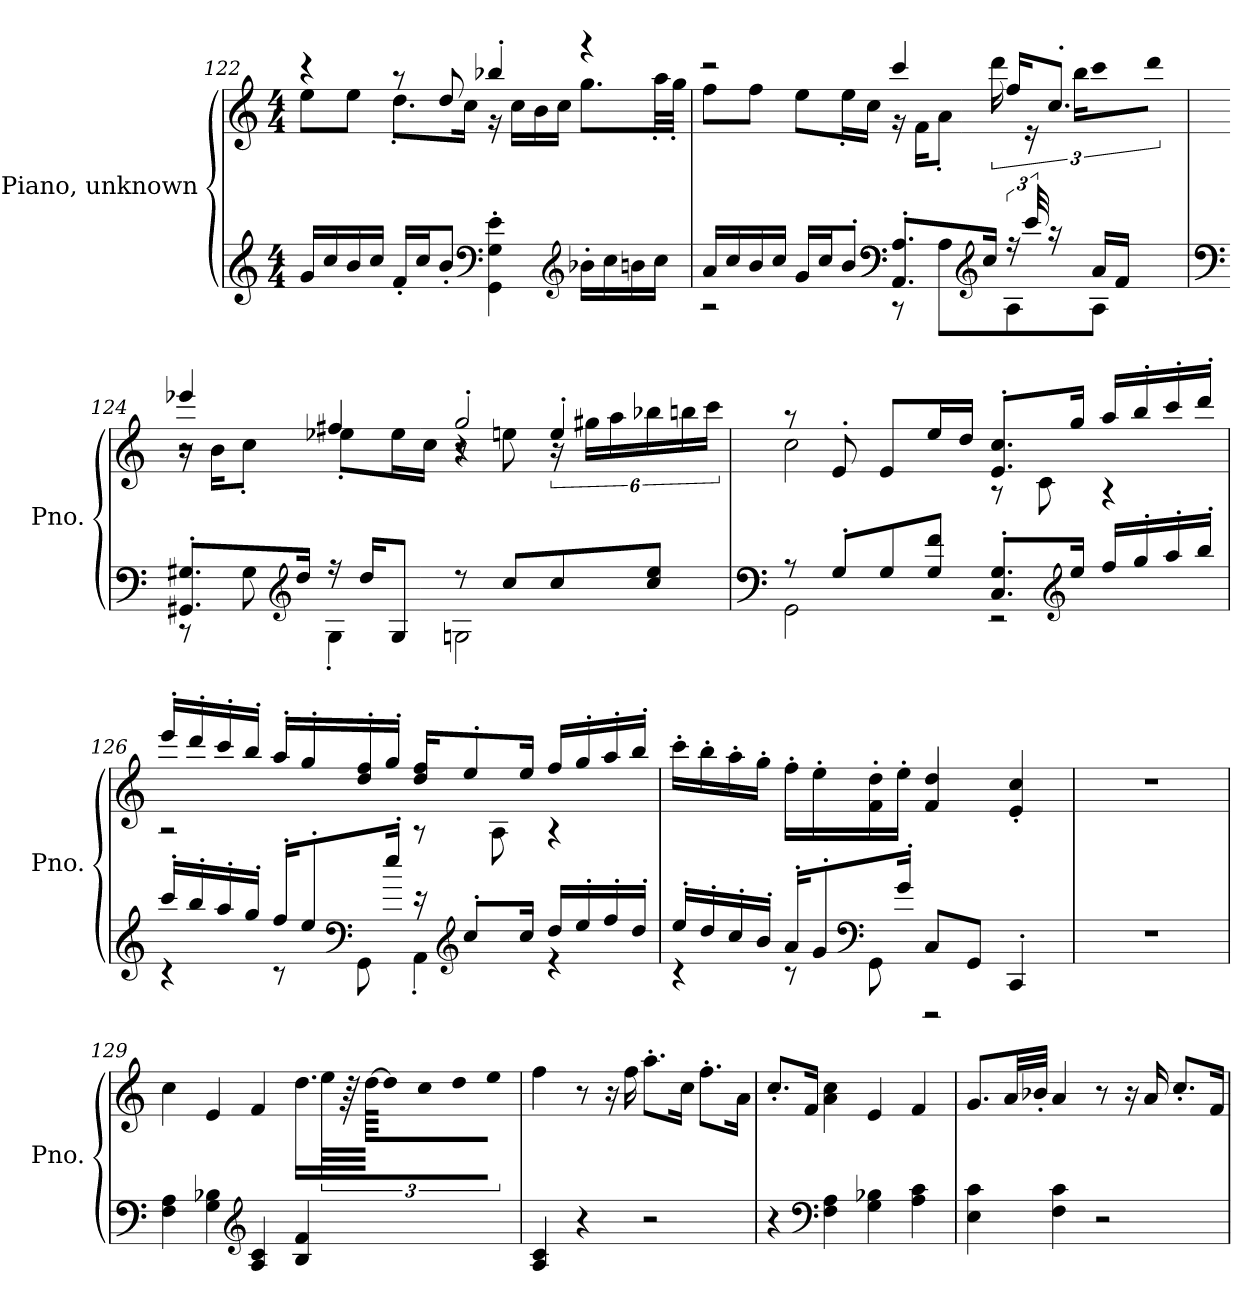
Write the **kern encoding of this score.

**kern	**kern
*part1	*part1
*staff2	*staff1
*I"Piano, unknown	*
*I'Pno.	*
*clefG2	*clefG2
*k[]	*k[]
*M4/4	*M4/4
=122	=122
*	*^
16g/LL	4r	8ee\L
16cc/	.	.
16b/	.	8ee\J
16cc/JJ	.	.
16f'/LL	8r	8.dd'\L
16cc/J	.	.
8b'/J	8dd/	.
.	.	16cc\Jk
*clefF4	*	*
4GG\' 4G\' 4e\'	4bb-X'/	16r
.	.	16cc\LL
.	.	16b\
.	.	16cc\JJ
*clefG2	*	*
16b-X'\LL	4r	8.gg\L
16cc\	.	.
16bn\	.	.
16cc\JJ	.	32aa'\LL
.	.	32gg'\JJJ
!!LO:LB:g=z	!!
=123	=123	=123
*^	*	*
16a/LL	2r	2r	8ff\L
16cc/	.	.	.
16b/	.	.	8ff\J
16cc/JJ	.	.	.
16g/LL	.	.	8ee\L
16cc/J	.	.	.
8b'/J	.	.	16ee'\L
.	.	.	16cc\JJ
*clefF4	*	*	*
8.AA/' 8.A/'L	8r	4ccc/	16r
.	.	.	16f\KL
.	8A\L	.	8a'\J
*clefG2	*	*	*
16cc/Jk	.	.	.
24r	8A\	16ff/KL	24ddd\
48ccc/	.	.	24r
16r	.	8.cc'/J	.
.	.	.	24bb\LL
16a/LL	8A\J	.	16ccc\
16f/JJ	.	.	16ddd\JJ
*	*	*v	*v
=124	=124	=124
*clefF4	*	*
*	*	*^
*	*	*	*^
8.GG#X/' 8.G#X/'L	8r	4eee-X/	16r	2r
.	.	.	16b\KL	.
.	8G#\	.	8cc'\J	.
*clefG2	*	*	*	*
16dd/Jk	.	.	.	.
16r	4G#'\	4ff#X/	8ee-X'\L	.
16dd/KL	.	.	.	.
8G#/J	.	.	16ee-\L	.
.	.	.	16cc\JJ	.
8r	2Gn\	2gg'/	8r	4r
8cc/L	.	.	8een\	.
8cc/	.	.	24r	4ee'/
.	.	.	24gg#X\LL	.
.	.	.	24aa\	.
*	*	*	*Xbrackettup	*
8cc/ 8ee/J	.	.	24bb-X\	.
.	.	.	24bbn\	.
.	.	.	24ccc\JJ	.
*	*	*v	*v	*v
!!LO:LB:g=z
=125	=125	=125
*clefF4	*	*
*	*	*^
8r	2GG\	8r	2cc\
8G'/L	.	8e'/	.
8G/	.	8e/L	.
8G/ 8f/J	.	16ee/L	.
.	.	16dd/JJ	.
8.C/' 8.G/'L	2r	8.e/' 8.cc/'L	8r
.	.	.	8c\
*clefG2	*	*	*
16ee/Jk	.	16gg/Jk	.
16ff/LL	.	16aa/LL	4r
16gg'/	.	16bb'/	.
16aa'/	.	16ccc'/	.
16bb'/JJ	.	16ddd'/JJ	.
=126	=126	=126	=126
16ccc'/LL	4r	16eee'/LL	2r
16bb'/	.	16ddd'/	.
16aa'/	.	16ccc'/	.
16gg'/JJ	.	16bb'/JJ	.
16ff'/KL	8r	16aa'/LL	.
8ee'/	.	16gg'/	.
*clefF4	*	*	*
.	8GG\	16dd/' 16ff/'	.
16ee'/Jk	.	16gg'/JJ	.
16r	4AA'\	16dd/ 16ff/KL	8r
*clefG2	*	*	*
8cc'/L	.	8ee'/	.
.	.	.	8A\
16cc/Jk	.	16ee/Jk	.
16dd/LL	4r	16ff/LL	4r
16ee'/	.	16gg'/	.
16ff'/	.	16aa'/	.
16dd'/JJ	.	16bb'/JJ	.
*	*	*v	*v
!!LO:PB:g=z
=127	=127	=127
16ee'/LL	4r	16ccc'\LL
16dd'/	.	16bb'\
16cc'/	.	16aa'\
16b'/JJ	.	16gg'\JJ
16a'/KL	8r	16ff'\LL
8g'/	.	16ee'\
*clefF4	*	*
.	8GG\	16f\' 16dd\'
16g'/Jk	.	16ee'\JJ
8C/L	2r	4f/ 4dd/
8GG/J	.	.
4CC'/	.	4e/' 4cc/'
*v	*v	*
=128	=128
1r	1r
=129	=129
4F\ 4A\	4cc\
4G\ 4B-X\	4e/
*clefG2	*
4A/ 4c/	4f/
4B-/ 4f/	16.dd\LL
*	*brackettup
.	96ee\JJkk
.	96r
.	[96dd\LLLL
.	64dd\]
.	64cc\J
.	32dd\J
.	16ee\JJ
=130	=130
4A/ 4c/	4ff\
4r	8r
.	16r
.	16ff\
2r	8.aa'\L
.	16cc\Jk
.	8.ff'\L
.	16a\Jk
!!LO:LB:g=z
=131	=131
4r	8.cc'/L
.	16f/Jk
*clefF4	*
4F\ 4A\	4a\ 4cc\
4G\ 4B-X\	4e/
4A\ 4c\	4f/
=132	=132
4E\ 4c\	8.g/L
.	32a/LL
.	32b-X'/JJJ
4F\ 4c\	4a/
2r	8r
.	16r
.	16a/
.	8.cc'/L
.	16f/Jk
=	=
*-	*-
